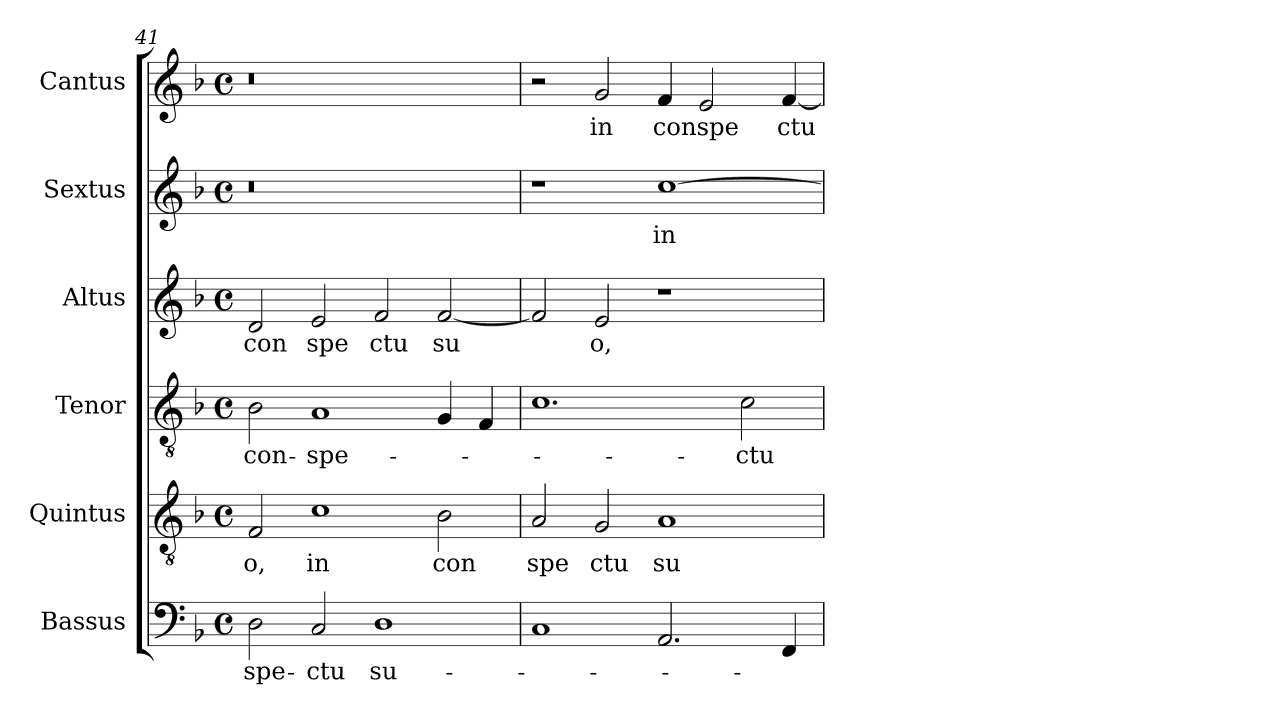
**kern	**text	**kern	**text	**kern	**text	**kern	**text	**kern	**text	**kern	**text
*part6	*part6	*part5	*part5	*part4	*part4	*part3	*part3	*part2	*part2	*part1	*part1
*staff6	*staff6	*staff5	*staff5	*staff4	*staff4	*staff3	*staff3	*staff2	*staff2	*staff1	*staff1
*I"Bassus	*	*I"Quintus	*	*I"Tenor	*	*I"Altus	*	*I"Sextus	*	*I"Cantus	*
*clefF4	*	*clefGv2	*	*clefGv2	*	*clefG2	*	*clefG2	*	*clefG2	*
*k[b-]	*	*k[b-]	*	*k[b-]	*	*k[b-]	*	*k[b-]	*	*k[b-]	*
*F:	*	*F:	*	*F:	*	*F:	*	*F:	*	*F:	*
*M4/4	*	*M4/4	*	*M4/4	*	*M4/4	*	*M4/4	*	*M4/4	*
*met(c)	*	*met(c)	*	*met(c)	*	*met(c)	*	*met(c)	*	*met(c)	*
=41	=41	=41	=41	=41	=41	=41	=41	=41	=41	=41	=41
!	!LO:LY:b:cj	!	!LO:LY:b:cj	!	!LO:LY:b:cj	!	!LO:LY:b:cj	!	!	!	!
2D\	-spe-	2F/	o,	2B-\	con-	2d/	con	0r	.	0r	.
!	!LO:LY:b:cj	!	!LO:LY:b:cj	!	!LO:LY:b:cj	!	!LO:LY:b:cj	!	!	!	!
2C/	-ctu	1c	in	1A	-spe-	2e/	spe	.	.	.	.
!	!LO:LY:b:cj	!	!	!	!	!	!LO:LY:b:cj	!	!	!	!
1D	su-	.	.	.	.	2f/	ctu	.	.	.	.
!	!	!	!LO:LY:b:cj	!	!	!	!LO:LY:b:cj	!	!	!	!
.	.	2B-\	con	4G/	.	[<2f/	su	.	.	.	.
.	.	.	.	4F/	.	.	.	.	.	.	.
=42	=42	=42	=42	=42	=42	=42	=42	=42	=42	=42	=42
!	!	!	!LO:LY:b:cj	!	!	!	!	!	!	!	!
1C	.	2A/	spe	1.c	.	2f/]	.	1r	.	2r	.
!	!	!	!LO:LY:b:cj	!	!	!	!LO:LY:b:cj	!	!	!	!LO:LY:b:cj
.	.	2G/	ctu	.	.	2e/	o,	.	.	2g/	in
!	!	!	!LO:LY:b:cj	!	!	!	!	!	!LO:LY:b:cj	!	!LO:LY:b:cj
2.AA/	.	1A	su	.	.	1r	.	[>1cc	in	4f/	conspe
.	.	.	.	.	.	.	.	.	.	2e/	.
!	!	!	!	!	!LO:LY:b:cj	!	!	!	!	!	!
.	.	.	.	2c\	-ctu	.	.	.	.	.	.
!	!	!	!	!	!	!	!	!	!	!	!LO:LY:b
4FF/	.	.	.	.	.	.	.	.	.	[<4f/	ctu
=	=	=	=	=	=	=	=	=	=	=	=
*-	*-	*-	*-	*-	*-	*-	*-	*-	*-	*-	*-
